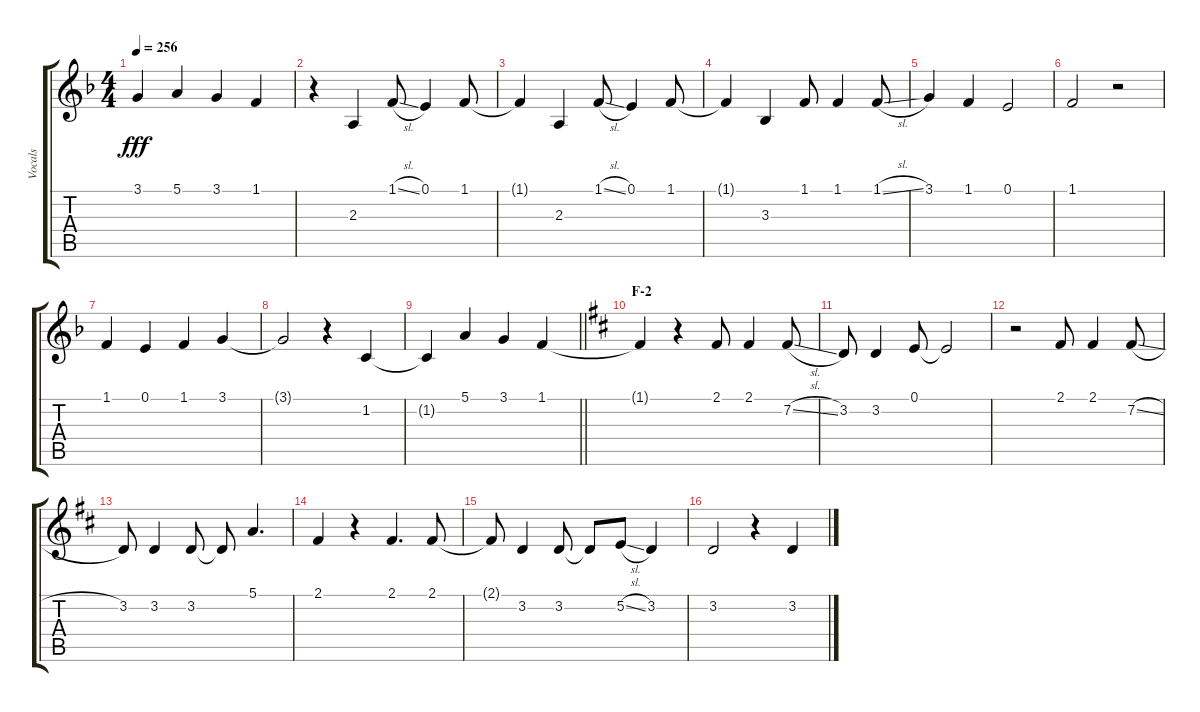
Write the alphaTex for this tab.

\track ("Vocals" "Vocals") {instrument voiceoohs}
\staff {score tabs}
\tuning (E4 B3 G3 D3 A2 E2) {hide}
\ts (4 4)
\tempo 256
\clef g2
\ks f
3.1.4{dy fff} 5.1.4 3.1.4 1.1.4 |
r.4 2.3.4 1.1{sl}.8 0.1.4 1.1.8 |
1.1{t}.4 2.3.4 1.1{sl}.8 0.1.4 1.1.8 |
1.1{t}.4 3.3.4 1.1.8 1.1.4 1.1{sl}.8 |
3.1.4 1.1.4 0.1.2 |
1.1.2 r.2 |
1.1.4 0.1.4 1.1.4 3.1.4 |
3.1{t}.2 r.4 1.2.4 |
\barLineRight lightlight
1.2{t}.4 5.1.4 3.1.4 1.1.4 |
\section ("" "F-2")
\ks d
1.1{t}.4 r.4 2.1.8 2.1.4 7.2{sl}.8 |
3.2.8 3.2.4 0.1.8 0.1{t}.2 |
r.2 2.1.8 2.1.4 7.2{sl}.8 |
3.2.8 3.2.4 3.2.8 3.2{t}.8 5.1.4{d} |
2.1.4 r.4 2.1.4{d} 2.1.8 |
2.1{t}.8 3.2.4 3.2.8 3.2{t}.8 5.2{sl}.8 3.2.4 |
3.2.2 r.4 3.2.4
